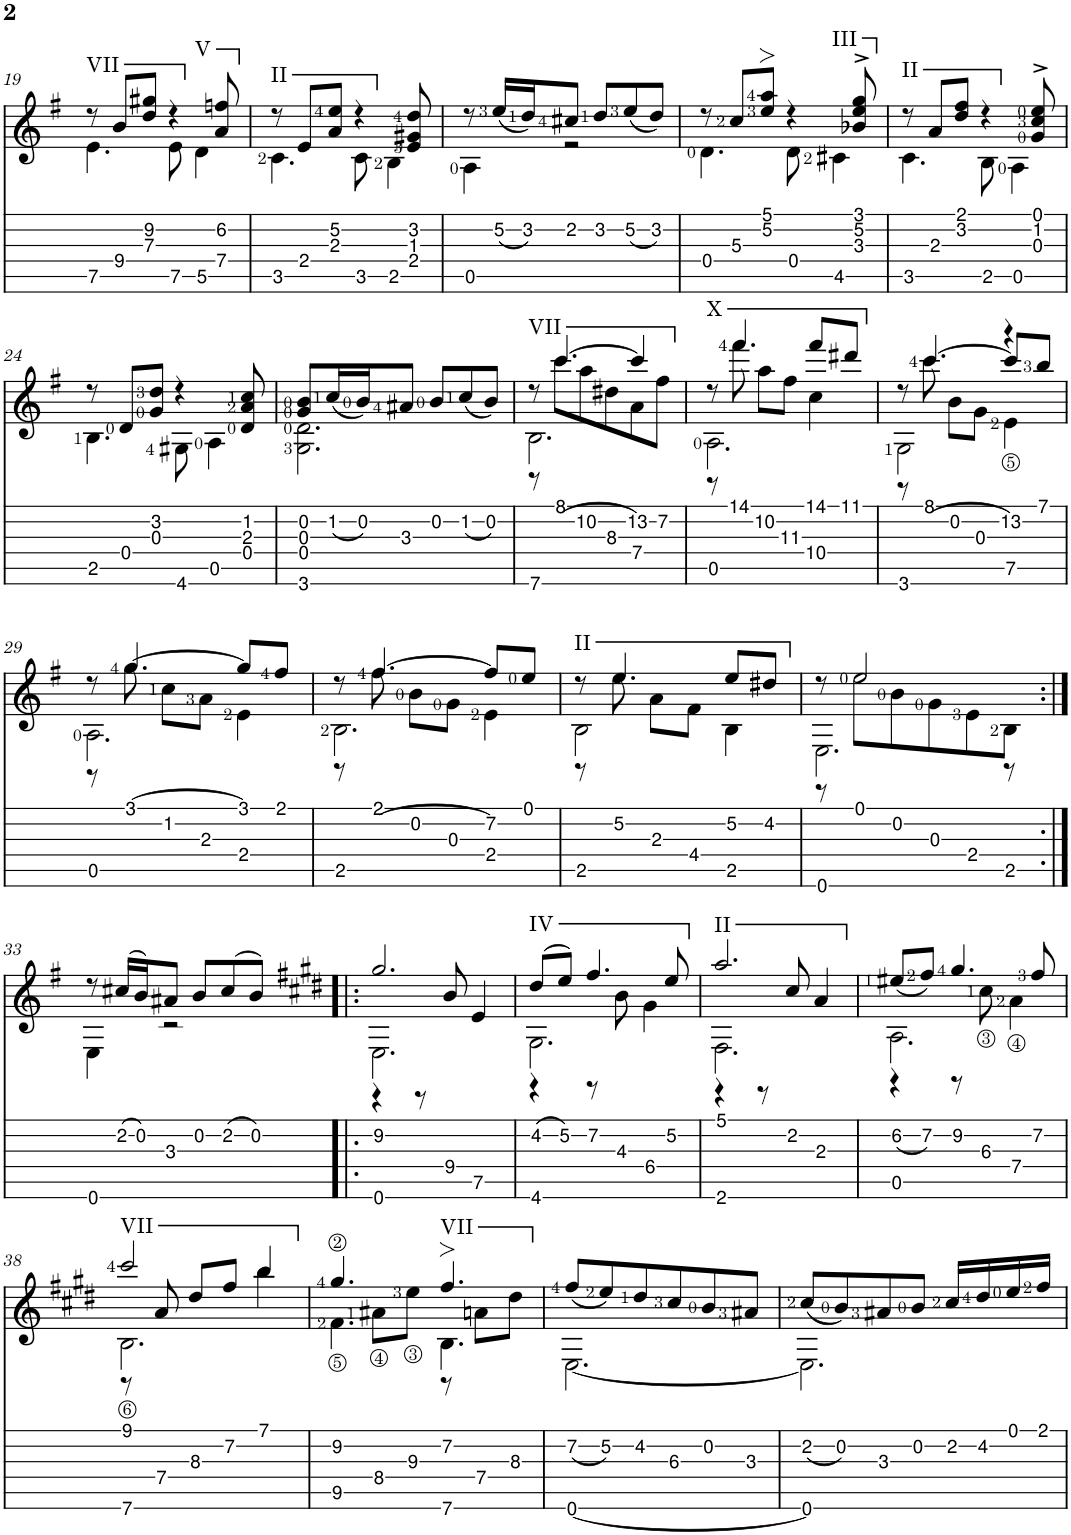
**kern	**kern
*part1	*part1
*staff2	*staff1
*I"Guitar	*
*I'Guit.	*
!!LO:PB:g=z
*	*clefG2
*Trd7c12	*Trd7c12
*k[f#]	*k[f#]
*e:	*e:
*M6/8	*M6/8
=19	=19
*^	*^
!	!	!LO:TX:a:t=VII	!
8r	4.e	8r	4.e\
8bL	.	8b/L	.
8dd\ 8gg#X\J	.	8dd/ 8gg#X/J	.
4r	8e	4r	8e\
!	!	!	!LO:TX:a:t=V
.	4d	.	4d\
8a 8ffn	.	8a/ 8ffn/	.
=20	=20	=20	=20
!	!	!LO:TX:a:t=II	!
8r	4.c	8r	4.c\
8eL	.	8e/L	.
8a\ 8ee\J	.	8a/ 8ee/J	.
4r	8c	4r	8c\
.	4B	.	4B\
8e 8g#X 8dd	.	8e/ 8g#X/ 8dd/	.
=21	=21	=21	=21
8r	4A	8r	4A\
16eeLL	.	(<16ee/LL	.
16ddJ	.	16dd/J)	.
8cc#XJ	2r	8cc#X/J	2r
8ddL	.	8dd/L	.
8ee	.	(<8ee/	.
8ddJ	.	8dd/J)	.
=22	=22	=22	=22
8r	4.d	8r	4.d\
8ccL	.	8cc/L	.
8ee>\ 8aa>\J	.	8ee/> 8aa/>J	.
4r	8d	4r	8d\
!	!	!	!LO:TX:a:t=III
.	4c#X	.	4c#X\
8b-X^ 8ee^ 8gg^	.	8b-X/^ 8ee/^ 8gg/^	.
=23	=23	=23	=23
!	!	!LO:TX:a:t=II	!
8r	4.c	8r	4.c\
8aL	.	8a/L	.
8dd\ 8ff#\J	.	8dd/ 8ff#/J	.
4r	8B	4r	8B\
.	4A	.	4A\
8g^ 8cc^ 8ee^	.	8g/^ 8cc/^ 8ee/^	.
!!LO:LB:g=z	!!
=24	=24	=24	=24
8r	4.B	8r	4.B\
8dL	.	8d/L	.
8g\ 8dd\J	.	8g/ 8dd/J	.
4r	8G#X	4r	8G#X\
.	4A	.	4A\
8d 8a 8cc	.	8d/ 8a/ 8cc/	.
=25	=25	=25	=25
8g\ 8b\L	2.G 2.d	8g/ 8b/L	2.G\ 2.d\
16ccL	.	(<16cc/L	.
16bJ	.	16b/J)	.
8a#XJ	.	8a#X/J	.
8bL	.	8b/L	.
8cc	.	(<8cc/	.
8bJ	.	8b/J)	.
=26	=26	=26	=26
*	*^	*	*^
!	!	!	!LO:TX:a:t=VII	!	!
8r	2.B	8r	8r	2.B\	8r
8cccL	.	[4.ccc	8ccc\L	.	[4.ccc/
8aaJ	.	.	8aa\	.	.
8dd#XL	.	.	8dd#X\	.	.
8a	.	4ccc]	8a\	.	4ccc/]
8ff#J	.	.	8ff#\J	.	.
=27	=27	=27	=27	=27	=27
!	!	!	!LO:TX:a:t=X	!	!
8r	2.A	8r	8r	2.A\	8r
4.fff#	.	8fff#L	4.fff#/	.	8fff#\
.	.	8aaJ	.	.	8aa\L
.	.	8ff#	.	.	8ff#\J
8fff#L	.	4cc	8fff#/L	.	4cc\
8ddd#XJ	.	.	8ddd#X/J	.	.
=28	=28	=28	=28	=28	=28
8r	2G	8r	8r	2G\	8r
8cccL	.	[4.ccc	8ccc\	.	[4.ccc/
8bJ	.	.	8b\L	.	.
8g	.	.	8g\J	.	.
4r	4e	8cccL]	4r	4e\	8ccc/L]
.	.	8bbJ	.	.	8bb/J
!!LO:LB:g=z	!!	!!
=29	=29	=29	=29	=29	=29
8r	2.A	8r	8r	2.A\	8r
[>8ggL	.	4.gg	[>8gg\	.	4.gg/
8ccJ	.	.	8cc\L	.	.
8a	.	.	8a\J	.	.
4e	.	8ggL]	4e\	.	8gg/L]
.	.	8ff#J	.	.	8ff#/J
=30	=30	=30	=30	=30	=30
8r	2.B	8r	8r	2.B\	8r
8ff#L	.	[4.ff#	8ff#\	.	[4.ff#/
8bJ	.	.	8b\L	.	.
8g	.	.	8g\J	.	.
4e	.	8ff#L]	4e\	.	8ff#/L]
.	.	8eeJ	.	.	8ee/J
=31	=31	=31	=31	=31	=31
!	!	!	!LO:TX:a:t=II	!	!
8r	2B	8r	8r	2B\	8r
8eeL	.	4.ee	8ee\	.	4.ee/
8aJ	.	.	8a\L	.	.
8f#	.	.	8f#\J	.	.
4B	4ryy	8eeL	4B\	4ryy	8ee/L
.	.	8dd#XJ	.	.	8dd#X/J
=32	=32	=32	=32	=32	=32
8r	2.E	8r	8r	2.E\	8r
8eeL	.	2ee	8ee\L	.	2ee/
8bJ	.	.	8b\	.	.
8gL	.	.	8g\	.	.
8e	.	.	8e\	.	.
8BJ	.	8r	8B\J	.	8r
*	*v	*v	*	*	*
*	*	*	*v	*v
!!LO:LB:g=z
=33:|!	=33:|!	=33:|!	=33:|!
8r	4E	8r	4E\
16cc#XLL	.	(16cc#X/LL	.
16bJ	.	16b/J)	.
8a#XJ	2r	8a#X/J	2r
8bL	.	8b/L	.
8cc#	.	(8cc#/	.
8bJ	.	8b/J)	.
*v	*v	*	*
*	*v	*v
=34!|:	=34!|:
*k[f#c#g#d#]	*k[f#c#g#d#]
*E:	*E:
*^	*^
*	*^	*	*^
2.gg#	2.E	4r	2.gg#/	2.E\	4r
.	.	8r	.	.	8r
.	.	8b	.	.	8b/
.	.	4e	.	.	4e/
=35	=35	=35	=35	=35	=35
!	!	!	!LO:TX:a:t=IV	!	!
8dd#L	2.G#	4r	(8dd#/L	2.G#\	4r
8eeJ	.	.	8ee/J)	.	.
4.ff#	.	8r	4.ff#/	.	8r
.	.	8b	.	.	8b\
.	.	4g#	.	.	4g#\
8ee	.	.	8ee/	.	.
=36	=36	=36	=36	=36	=36
!	!	!	!LO:TX:a:t=II	!	!
2.aa	2.F#	4r	2.aa/	2.F#\	4r
.	.	8r	.	.	8r
.	.	8cc#	.	.	8cc#/
.	.	4a	.	.	4a/
=37	=37	=37	=37	=37	=37
8ee#XL	2.A	4r	(<8ee#X/L	2.A\	4r
8ff#J	.	.	8ff#/J)	.	.
4.gg#	.	8r	4.gg#/	.	8r
.	.	8cc#	.	.	8cc#\
.	.	4a	.	.	4a\
8ff#	.	.	8ff#/	.	.
!!LO:LB:g=z	!!	!!
=38	=38	=38	=38	=38	=38
!	!	!	!LO:TX:a:t=VII	!	!
2ccc#	2.B	8r	2ccc#/	2.B\	8r
.	.	8aL	.	.	8a/
.	.	8dd#J	.	.	8dd#/L
.	.	8ff#	.	.	8ff#/J
4bb	.	4bb	4bb\	.	4bb/
=39	=39	=39	=39	=39	=39
4.gg#	4.f#	8r	4.gg#/	4.f#\	8ryy
.	.	8a#XL	.	.	8a#X\L
.	.	8eeJ	.	.	8ee\J
!	!	!	!LO:TX:a:t=VII	!	!
4.ff#>	4.B	8r	4.ff#>/	4.B\	8r
.	.	8anL	.	.	8an\L
.	.	8dd#J	.	.	8dd#\J
*	*v	*v	*	*	*
*	*	*	*v	*v
=40	=40	=40	=40
8ff#L	[2.E	(<8ff#/L	[2.E\
8ee	.	8ee/)	.
8dd#J	.	8dd#/	.
8cc#L	.	8cc#/	.
8b	.	8b/	.
8a#XJ	.	8a#X/J	.
=41	=41	=41	=41
8cc#L	2.E]	(<8cc#/L	2.E\]
8b	.	8b/)	.
8a#XJ	.	8a#X/	.
8bL	.	8b/J	.
16cc#L	.	16cc#/LL	.
16dd#	.	16dd#/	.
16ee	.	16ee/	.
16ff#JJ	.	16ff#/JJ	.
*v	*v	*	*
*	*v	*v
=	=
*-	*-
